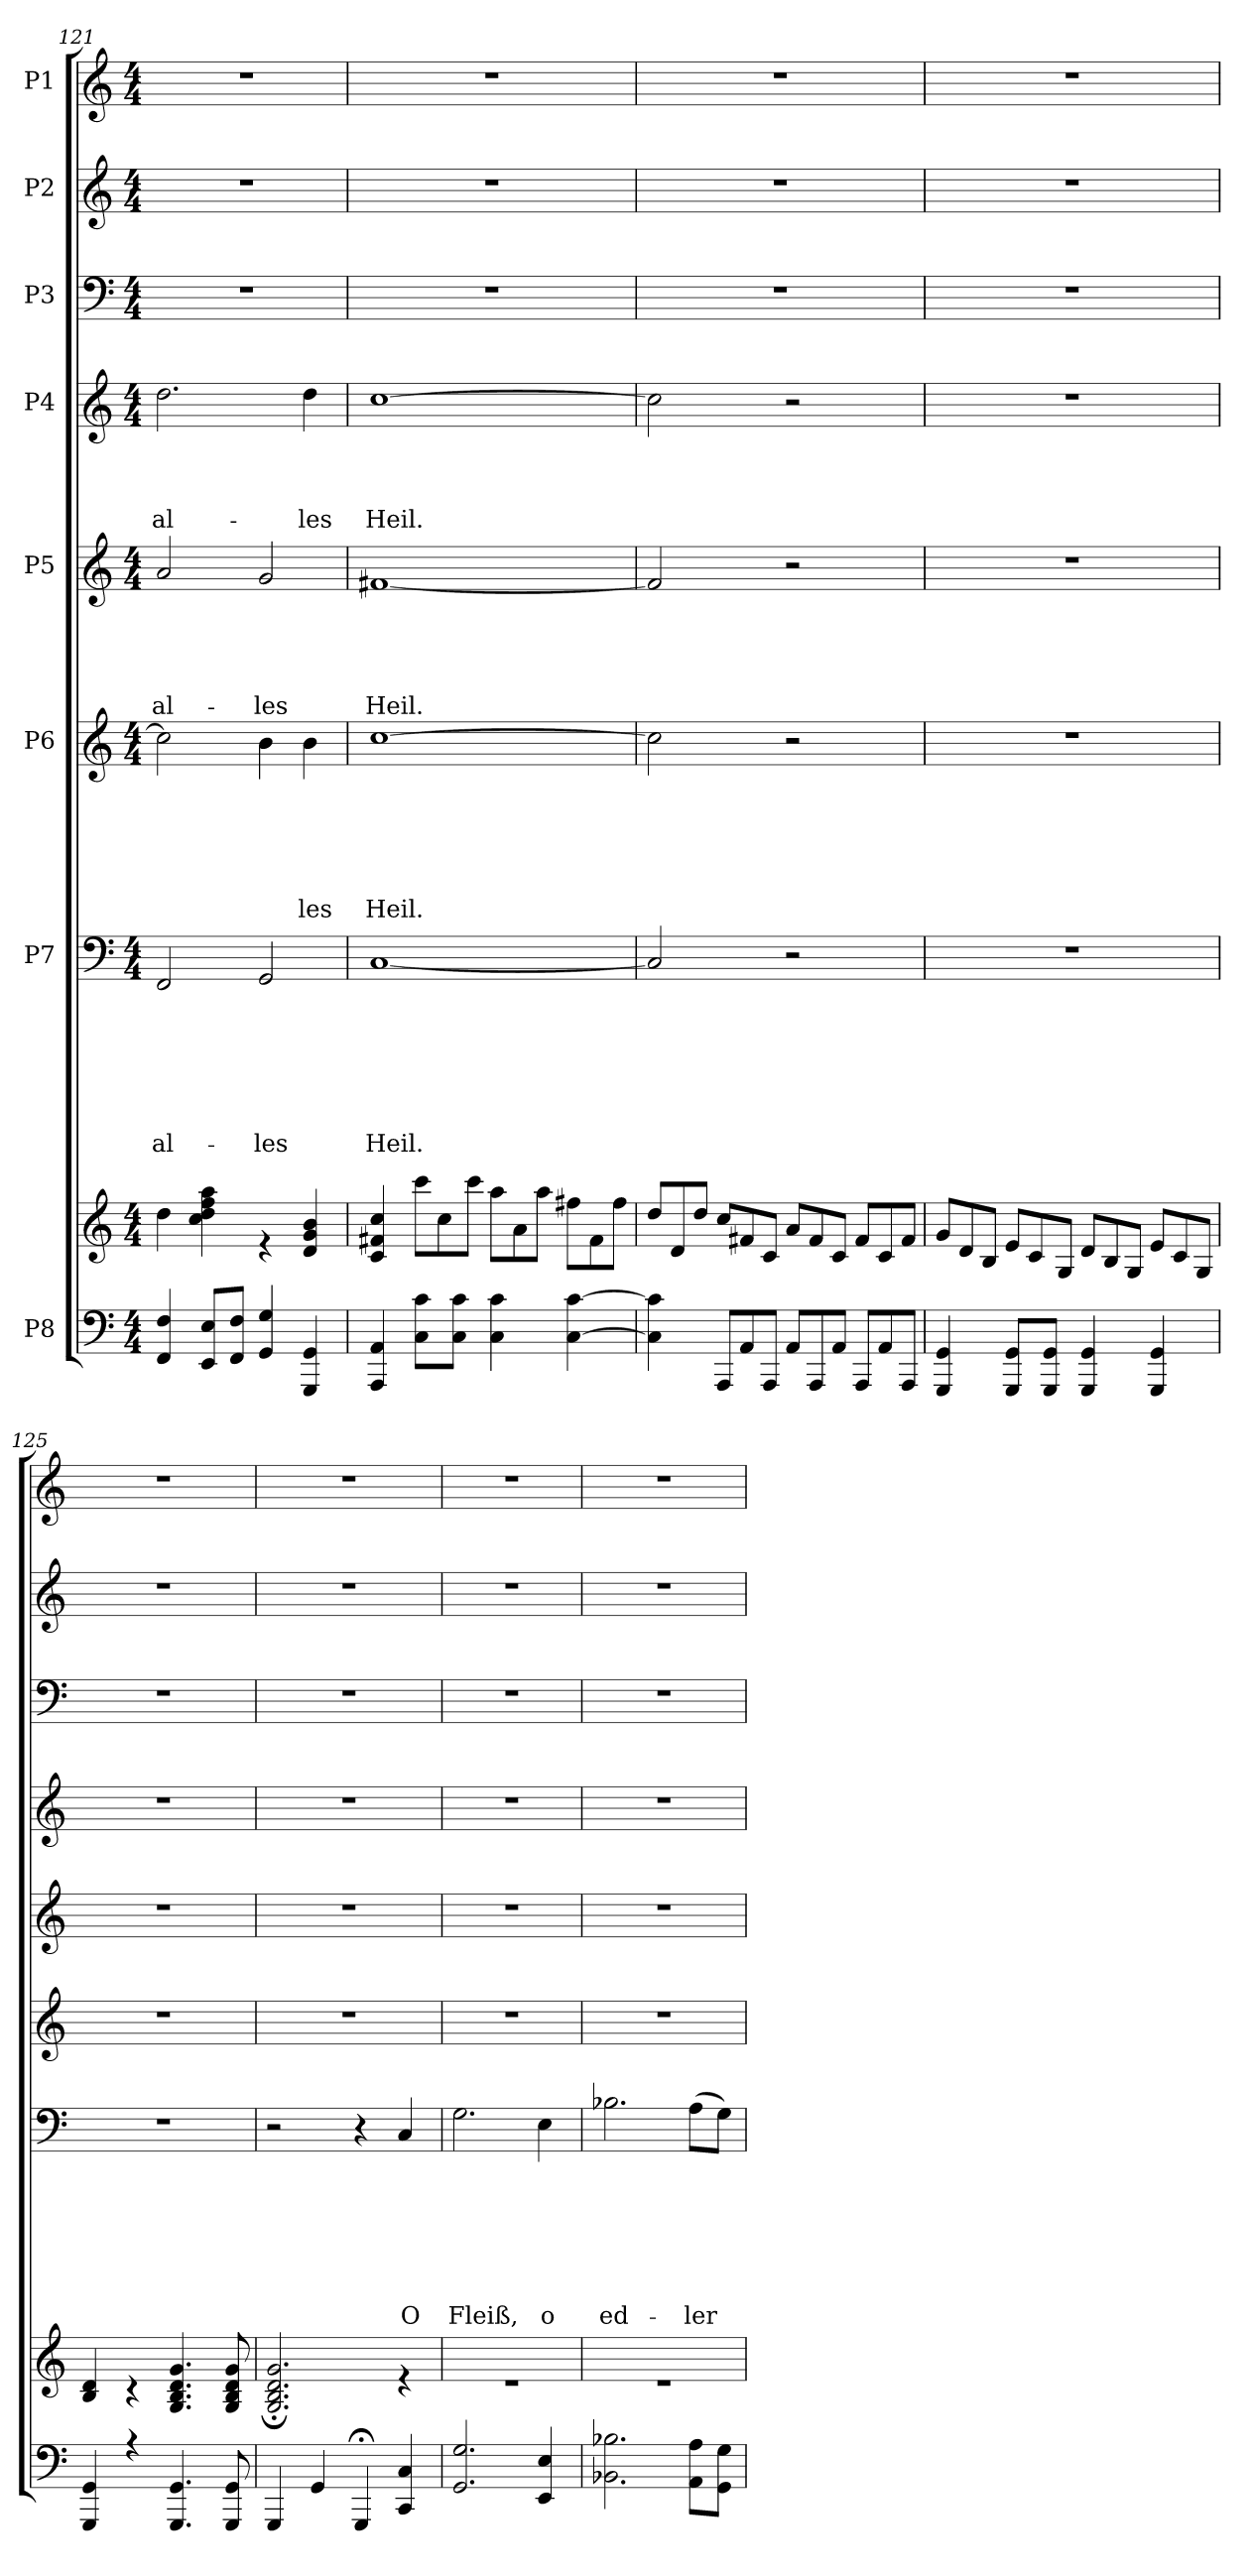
**kern	**kern	**kern	**text	**text	**text	**text	**text	**text	**text	**kern	**text	**text	**text	**text	**text	**text	**kern	**text	**text	**text	**text	**text	**kern	**text	**text	**text	**text	**kern	**kern	**kern
*part8	*part8	*part7	*part7	*part7	*part7	*part7	*part7	*part7	*part7	*part6	*part6	*part6	*part6	*part6	*part6	*part6	*part5	*part5	*part5	*part5	*part5	*part5	*part4	*part4	*part4	*part4	*part4	*part3	*part2	*part1
*staff9	*staff8	*staff7	*staff7	*staff7	*staff7	*staff7	*staff7	*staff7	*staff7	*staff6	*staff6	*staff6	*staff6	*staff6	*staff6	*staff6	*staff5	*staff5	*staff5	*staff5	*staff5	*staff5	*staff4	*staff4	*staff4	*staff4	*staff4	*staff3	*staff2	*staff1
*I"P8	*	*I"P7	*	*	*	*	*	*	*	*I"P6	*	*	*	*	*	*	*I"P5	*	*	*	*	*	*I"P4	*	*	*	*	*I"P3	*I"P2	*I"P1
*clefF4	*clefG2	*clefF4	*	*	*	*	*	*	*	*clefG2	*	*	*	*	*	*	*clefG2	*	*	*	*	*	*clefG2	*	*	*	*	*clefF4	*clefG2	*clefG2
*	*	*	*	*	*	*	*	*	*	*ITrd7c12	*	*	*	*	*	*	*	*	*	*	*	*	*	*	*	*	*	*	*ITrd7c12	*
*k[]	*k[]	*k[]	*	*	*	*	*	*	*	*k[]	*	*	*	*	*	*	*k[]	*	*	*	*	*	*k[]	*	*	*	*	*k[]	*k[]	*k[]
*C:	*C:	*C:	*	*	*	*	*	*	*	*C:	*	*	*	*	*	*	*C:	*	*	*	*	*	*C:	*	*	*	*	*C:	*C:	*C:
*M4/4	*M4/4	*M4/4	*	*	*	*	*	*	*	*M4/4	*	*	*	*	*	*	*M4/4	*	*	*	*	*	*M4/4	*	*	*	*	*M4/4	*M4/4	*M4/4
=121	=121	=121	=121	=121	=121	=121	=121	=121	=121	=121	=121	=121	=121	=121	=121	=121	=121	=121	=121	=121	=121	=121	=121	=121	=121	=121	=121	=121	=121	=121
*^	*^	*	*	*	*	*	*	*	*	*	*	*	*	*	*	*	*	*	*	*	*	*	*	*	*	*	*	*	*	*
!	!	!	!	!	!	!	!	!	!	!	!LO:LY:b	!	!	!	!	!	!	!	!	!	!	!	!	!LO:LY:b	!	!	!	!	!LO:LY:b	!	!	!
4FF/ 4F/	1ryy	1ryy	4dd\	2FF/	.	.	.	.	.	.	al-	2c\]	.	.	.	.	.	.	2a/	.	.	.	.	al-	2.dd\	.	.	.	al-	1r	1r	1r
8EE/ 8E/L	.	.	4cc\ 4dd\ 4ff\ 4aa\	.	.	.	.	.	.	.	.	.	.	.	.	.	.	.	.	.	.	.	.	.	.	.	.	.	.	.	.	.
8FF/ 8F/J	.	.	.	.	.	.	.	.	.	.	.	.	.	.	.	.	.	.	.	.	.	.	.	.	.	.	.	.	.	.	.	.
!	!	!	!	!	!	!	!	!	!	!	!LO:LY:b	!	!	!	!	!	!	!	!	!	!	!	!	!LO:LY:b	!	!	!	!	!	!	!	!
4GG/ 4G/	.	.	4r	2GG/	.	.	.	.	.	.	-les	4B\	.	.	.	.	.	.	2g/	.	.	.	.	-les	.	.	.	.	.	.	.	.
!	!	!	!	!	!	!	!	!	!	!	!	!	!	!	!	!	!	!LO:LY:b	!	!	!	!	!	!	!	!	!	!	!LO:LY:b	!	!	!
4GGG/ 4GG/	.	.	4d/ 4g/ 4b/	.	.	.	.	.	.	.	.	4B\	.	.	.	.	.	-les	.	.	.	.	.	.	4dd\	.	.	.	-les	.	.	.
!!LO:PB:g=z
=122	=122	=122	=122	=122	=122	=122	=122	=122	=122	=122	=122	=122	=122	=122	=122	=122	=122	=122	=122	=122	=122	=122	=122	=122	=122	=122	=122	=122	=122	=122	=122	=122
!	!	!	!	!	!	!	!	!	!	!	!LO:LY:b	!	!	!	!	!	!	!LO:LY:b	!	!	!	!	!	!LO:LY:b	!	!	!	!	!LO:LY:b	!	!	!
4AAA/ 4AA/	1ryy	1ryy	4c/ 4f#X/ 4cc/	[<1C	.	.	.	.	.	.	Heil.	[>1c	.	.	.	.	.	Heil.	[<1f#X	.	.	.	.	Heil.	[>1cc	.	.	.	Heil.	1r	1r	1r
*	*	*	*Xtuplet	*	*	*	*	*	*	*	*	*	*	*	*	*	*	*	*	*	*	*	*	*	*	*	*	*	*	*	*	*
8C\ 8c\L	.	.	12ccc\L	.	.	.	.	.	.	.	.	.	.	.	.	.	.	.	.	.	.	.	.	.	.	.	.	.	.	.	.	.
.	.	.	12cc\	.	.	.	.	.	.	.	.	.	.	.	.	.	.	.	.	.	.	.	.	.	.	.	.	.	.	.	.	.
8C\ 8c\J	.	.	.	.	.	.	.	.	.	.	.	.	.	.	.	.	.	.	.	.	.	.	.	.	.	.	.	.	.	.	.	.
.	.	.	12ccc\J	.	.	.	.	.	.	.	.	.	.	.	.	.	.	.	.	.	.	.	.	.	.	.	.	.	.	.	.	.
4C\ 4c\	.	.	12aa\L	.	.	.	.	.	.	.	.	.	.	.	.	.	.	.	.	.	.	.	.	.	.	.	.	.	.	.	.	.
.	.	.	12a\	.	.	.	.	.	.	.	.	.	.	.	.	.	.	.	.	.	.	.	.	.	.	.	.	.	.	.	.	.
.	.	.	12aa\J	.	.	.	.	.	.	.	.	.	.	.	.	.	.	.	.	.	.	.	.	.	.	.	.	.	.	.	.	.
[<4C\ [>4c\	.	.	12ff#X\L	.	.	.	.	.	.	.	.	.	.	.	.	.	.	.	.	.	.	.	.	.	.	.	.	.	.	.	.	.
.	.	.	12f#\	.	.	.	.	.	.	.	.	.	.	.	.	.	.	.	.	.	.	.	.	.	.	.	.	.	.	.	.	.
.	.	.	12ff#\J	.	.	.	.	.	.	.	.	.	.	.	.	.	.	.	.	.	.	.	.	.	.	.	.	.	.	.	.	.
=123	=123	=123	=123	=123	=123	=123	=123	=123	=123	=123	=123	=123	=123	=123	=123	=123	=123	=123	=123	=123	=123	=123	=123	=123	=123	=123	=123	=123	=123	=123	=123	=123
4C\] 4c\]	1ryy	1ryy	12dd/L	2C/]	.	.	.	.	.	.	.	2c\]	.	.	.	.	.	.	2f#/]	.	.	.	.	.	2cc\]	.	.	.	.	1r	1r	1r
.	.	.	12d/	.	.	.	.	.	.	.	.	.	.	.	.	.	.	.	.	.	.	.	.	.	.	.	.	.	.	.	.	.
.	.	.	12dd/J	.	.	.	.	.	.	.	.	.	.	.	.	.	.	.	.	.	.	.	.	.	.	.	.	.	.	.	.	.
*Xtuplet	*	*	*	*	*	*	*	*	*	*	*	*	*	*	*	*	*	*	*	*	*	*	*	*	*	*	*	*	*	*	*	*
12AAA/L	.	.	12cc/L	.	.	.	.	.	.	.	.	.	.	.	.	.	.	.	.	.	.	.	.	.	.	.	.	.	.	.	.	.
12AA/	.	.	12f#X/	.	.	.	.	.	.	.	.	.	.	.	.	.	.	.	.	.	.	.	.	.	.	.	.	.	.	.	.	.
12AAA/J	.	.	12c/J	.	.	.	.	.	.	.	.	.	.	.	.	.	.	.	.	.	.	.	.	.	.	.	.	.	.	.	.	.
12AA/L	.	.	12a/L	2r	.	.	.	.	.	.	.	2r	.	.	.	.	.	.	2r	.	.	.	.	.	2r	.	.	.	.	.	.	.
12AAA/	.	.	12f#/	.	.	.	.	.	.	.	.	.	.	.	.	.	.	.	.	.	.	.	.	.	.	.	.	.	.	.	.	.
12AA/J	.	.	12c/J	.	.	.	.	.	.	.	.	.	.	.	.	.	.	.	.	.	.	.	.	.	.	.	.	.	.	.	.	.
12AAA/L	.	.	12f#/L	.	.	.	.	.	.	.	.	.	.	.	.	.	.	.	.	.	.	.	.	.	.	.	.	.	.	.	.	.
12AA/	.	.	12c/	.	.	.	.	.	.	.	.	.	.	.	.	.	.	.	.	.	.	.	.	.	.	.	.	.	.	.	.	.
12AAA/J	.	.	12f#/J	.	.	.	.	.	.	.	.	.	.	.	.	.	.	.	.	.	.	.	.	.	.	.	.	.	.	.	.	.
=124	=124	=124	=124	=124	=124	=124	=124	=124	=124	=124	=124	=124	=124	=124	=124	=124	=124	=124	=124	=124	=124	=124	=124	=124	=124	=124	=124	=124	=124	=124	=124	=124
4GGG/ 4GG/	1ryy	1ryy	12g/L	1r	.	.	.	.	.	.	.	1r	.	.	.	.	.	.	1r	.	.	.	.	.	1r	.	.	.	.	1r	1r	1r
.	.	.	12d/	.	.	.	.	.	.	.	.	.	.	.	.	.	.	.	.	.	.	.	.	.	.	.	.	.	.	.	.	.
.	.	.	12B/J	.	.	.	.	.	.	.	.	.	.	.	.	.	.	.	.	.	.	.	.	.	.	.	.	.	.	.	.	.
8GGG/ 8GG/L	.	.	12e/L	.	.	.	.	.	.	.	.	.	.	.	.	.	.	.	.	.	.	.	.	.	.	.	.	.	.	.	.	.
.	.	.	12c/	.	.	.	.	.	.	.	.	.	.	.	.	.	.	.	.	.	.	.	.	.	.	.	.	.	.	.	.	.
8GGG/ 8GG/J	.	.	.	.	.	.	.	.	.	.	.	.	.	.	.	.	.	.	.	.	.	.	.	.	.	.	.	.	.	.	.	.
.	.	.	12G/J	.	.	.	.	.	.	.	.	.	.	.	.	.	.	.	.	.	.	.	.	.	.	.	.	.	.	.	.	.
4GGG/ 4GG/	.	.	12d/L	.	.	.	.	.	.	.	.	.	.	.	.	.	.	.	.	.	.	.	.	.	.	.	.	.	.	.	.	.
.	.	.	12B/	.	.	.	.	.	.	.	.	.	.	.	.	.	.	.	.	.	.	.	.	.	.	.	.	.	.	.	.	.
.	.	.	12G/J	.	.	.	.	.	.	.	.	.	.	.	.	.	.	.	.	.	.	.	.	.	.	.	.	.	.	.	.	.
4GGG/ 4GG/	.	.	12e/L	.	.	.	.	.	.	.	.	.	.	.	.	.	.	.	.	.	.	.	.	.	.	.	.	.	.	.	.	.
.	.	.	12c/	.	.	.	.	.	.	.	.	.	.	.	.	.	.	.	.	.	.	.	.	.	.	.	.	.	.	.	.	.
.	.	.	12G/J	.	.	.	.	.	.	.	.	.	.	.	.	.	.	.	.	.	.	.	.	.	.	.	.	.	.	.	.	.
=125	=125	=125	=125	=125	=125	=125	=125	=125	=125	=125	=125	=125	=125	=125	=125	=125	=125	=125	=125	=125	=125	=125	=125	=125	=125	=125	=125	=125	=125	=125	=125	=125
4GGG/ 4GG/	1ryy	1ryy	4B/ 4d/	1r	.	.	.	.	.	.	.	1r	.	.	.	.	.	.	1r	.	.	.	.	.	1r	.	.	.	.	1r	1r	1r
4r	.	.	4r	.	.	.	.	.	.	.	.	.	.	.	.	.	.	.	.	.	.	.	.	.	.	.	.	.	.	.	.	.
4.GGG/ 4.GG/	.	.	4.G/ 4.B/ 4.d/ 4.g/	.	.	.	.	.	.	.	.	.	.	.	.	.	.	.	.	.	.	.	.	.	.	.	.	.	.	.	.	.
8GGG/ 8GG/	.	.	8G/ 8B/ 8d/ 8g/	.	.	.	.	.	.	.	.	.	.	.	.	.	.	.	.	.	.	.	.	.	.	.	.	.	.	.	.	.
=126	=126	=126	=126	=126	=126	=126	=126	=126	=126	=126	=126	=126	=126	=126	=126	=126	=126	=126	=126	=126	=126	=126	=126	=126	=126	=126	=126	=126	=126	=126	=126	=126
4GGG/	1ryy	1ryy	2.G/;< 2.B/;< 2.d/;< 2.g/;<	2r	.	.	.	.	.	.	.	1r	.	.	.	.	.	.	1r	.	.	.	.	.	1r	.	.	.	.	1r	1r	1r
4GG/	.	.	.	.	.	.	.	.	.	.	.	.	.	.	.	.	.	.	.	.	.	.	.	.	.	.	.	.	.	.	.	.
4GGG;</	.	.	.	4r	.	.	.	.	.	.	.	.	.	.	.	.	.	.	.	.	.	.	.	.	.	.	.	.	.	.	.	.
!	!	!	!	!	!	!	!	!	!	!	!LO:LY:b	!	!	!	!	!	!	!	!	!	!	!	!	!	!	!	!	!	!	!	!	!
4CC/ 4C/	.	.	4r	4C/	.	.	.	.	.	.	O	.	.	.	.	.	.	.	.	.	.	.	.	.	.	.	.	.	.	.	.	.
!!LO:PB:g=z
=127	=127	=127	=127	=127	=127	=127	=127	=127	=127	=127	=127	=127	=127	=127	=127	=127	=127	=127	=127	=127	=127	=127	=127	=127	=127	=127	=127	=127	=127	=127	=127	=127
!	!	!	!	!	!	!	!	!	!	!	!LO:LY:b	!	!	!	!	!	!	!	!	!	!	!	!	!	!	!	!	!	!	!	!	!
2.GG/ 2.G/	1ryy	1ryy	1r	2.G\	.	.	.	.	.	.	Fleiß,	1r	.	.	.	.	.	.	1r	.	.	.	.	.	1r	.	.	.	.	1r	1r	1r
!	!	!	!	!	!	!	!	!	!	!	!LO:LY:b	!	!	!	!	!	!	!	!	!	!	!	!	!	!	!	!	!	!	!	!	!
4EE/ 4E/	.	.	.	4E\	.	.	.	.	.	.	o	.	.	.	.	.	.	.	.	.	.	.	.	.	.	.	.	.	.	.	.	.
=128	=128	=128	=128	=128	=128	=128	=128	=128	=128	=128	=128	=128	=128	=128	=128	=128	=128	=128	=128	=128	=128	=128	=128	=128	=128	=128	=128	=128	=128	=128	=128	=128
!	!	!	!	!	!	!	!	!	!	!	!LO:LY:b	!	!	!	!	!	!	!	!	!	!	!	!	!	!	!	!	!	!	!	!	!
2.BB-X\ 2.B-X\	1ryy	1ryy	1r	2.B-X\	.	.	.	.	.	.	ed-	1r	.	.	.	.	.	.	1r	.	.	.	.	.	1r	.	.	.	.	1r	1r	1r
!	!	!	!	!	!	!	!	!	!	!	!LO:LY:b	!	!	!	!	!	!	!	!	!	!	!	!	!	!	!	!	!	!	!	!	!
8AA\ 8A\L	.	.	.	(>8A\L	.	.	.	.	.	.	-ler	.	.	.	.	.	.	.	.	.	.	.	.	.	.	.	.	.	.	.	.	.
8GG\ 8G\J	.	.	.	8G\J)	.	.	.	.	.	.	.	.	.	.	.	.	.	.	.	.	.	.	.	.	.	.	.	.	.	.	.	.
*v	*v	*	*	*	*	*	*	*	*	*	*	*	*	*	*	*	*	*	*	*	*	*	*	*	*	*	*	*	*	*	*	*
*	*v	*v	*	*	*	*	*	*	*	*	*	*	*	*	*	*	*	*	*	*	*	*	*	*	*	*	*	*	*	*	*
=	=	=	=	=	=	=	=	=	=	=	=	=	=	=	=	=	=	=	=	=	=	=	=	=	=	=	=	=	=	=
*-	*-	*-	*-	*-	*-	*-	*-	*-	*-	*-	*-	*-	*-	*-	*-	*-	*-	*-	*-	*-	*-	*-	*-	*-	*-	*-	*-	*-	*-	*-
